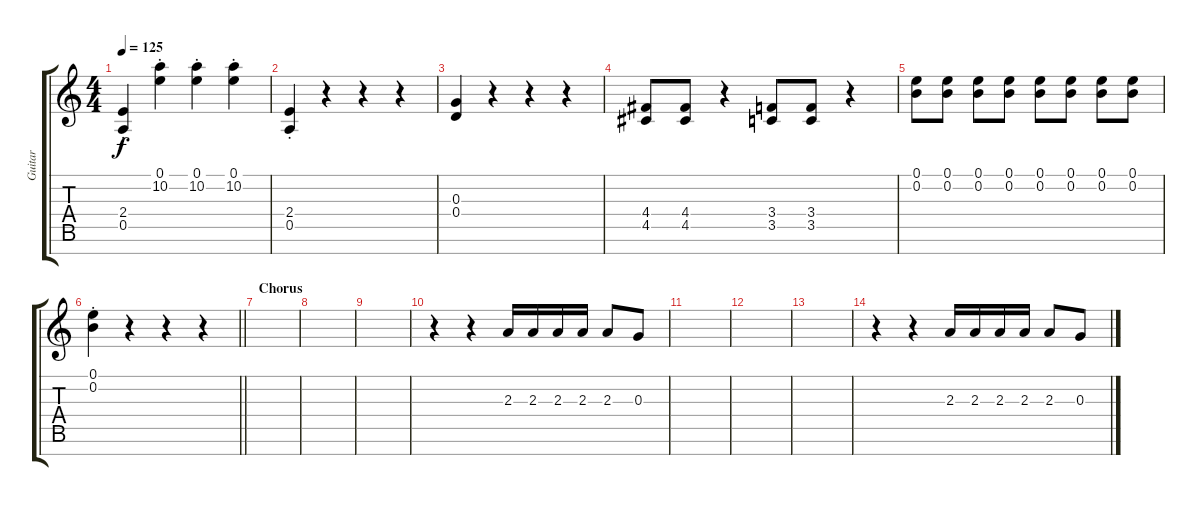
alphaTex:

\track ("Guitar" "Guitar") {instrument electricguitarjazz}
\staff {score tabs}
\tuning (E4 B3 G3 D3 A2 E2 B1) {hide}
\ts (4 4)
\tempo 125
\clef g2
\ks c
(2.4{st} 0.5{st}).4{dy f} (0.1{st} 10.2{st}).4 (0.1{st} 10.2{st}).4 (0.1{st} 10.2{st}).4 |
(2.4{st} 0.5{st}).4 r.4 r.4 r.4 |
(0.3 0.4).4 r.4 r.4 r.4 |
(4.4 4.5).8 (4.4 4.5).8 r.4 (3.4 3.5).8 (3.4 3.5).8 r.4{volume 0} |
(0.1 0.2).8{volume 12} (0.1 0.2).8 (0.1 0.2).8 (0.1 0.2).8 (0.1 0.2).8 (0.1 0.2).8 (0.1 0.2).8 (0.1 0.2).8 |
\barLineRight lightlight
(0.1{st} 0.2{st}).4 r.4 r.4 r.4 |
\section ("" "Chorus")
|
|
|
r.4 r.4 2.3.16 2.3.16 2.3.16 2.3.16 2.3.8 0.3.8 |
|
|
|
r.4 r.4 2.3.16 2.3.16 2.3.16 2.3.16 2.3.8 0.3.8
